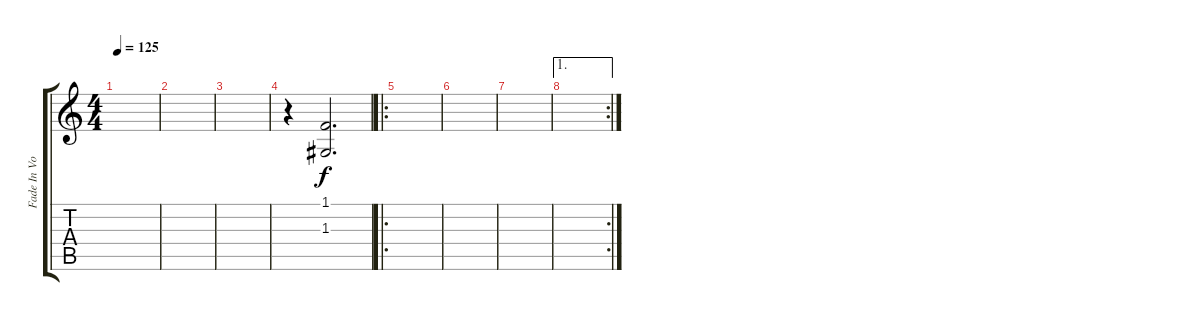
\track ("Fade In Voice" "Fade In Vo") {instrument reversecymbal}
\staff {score tabs}
\tuning (E4 B3 G3 D3 A2 D2) {hide}
\ts (4 4)
\tempo 125
\clef g2
\ks c
|
|
|
r.4 (1.1 1.3).2{d} |
\ro
|
|
|
\ae 1
\rc 2
